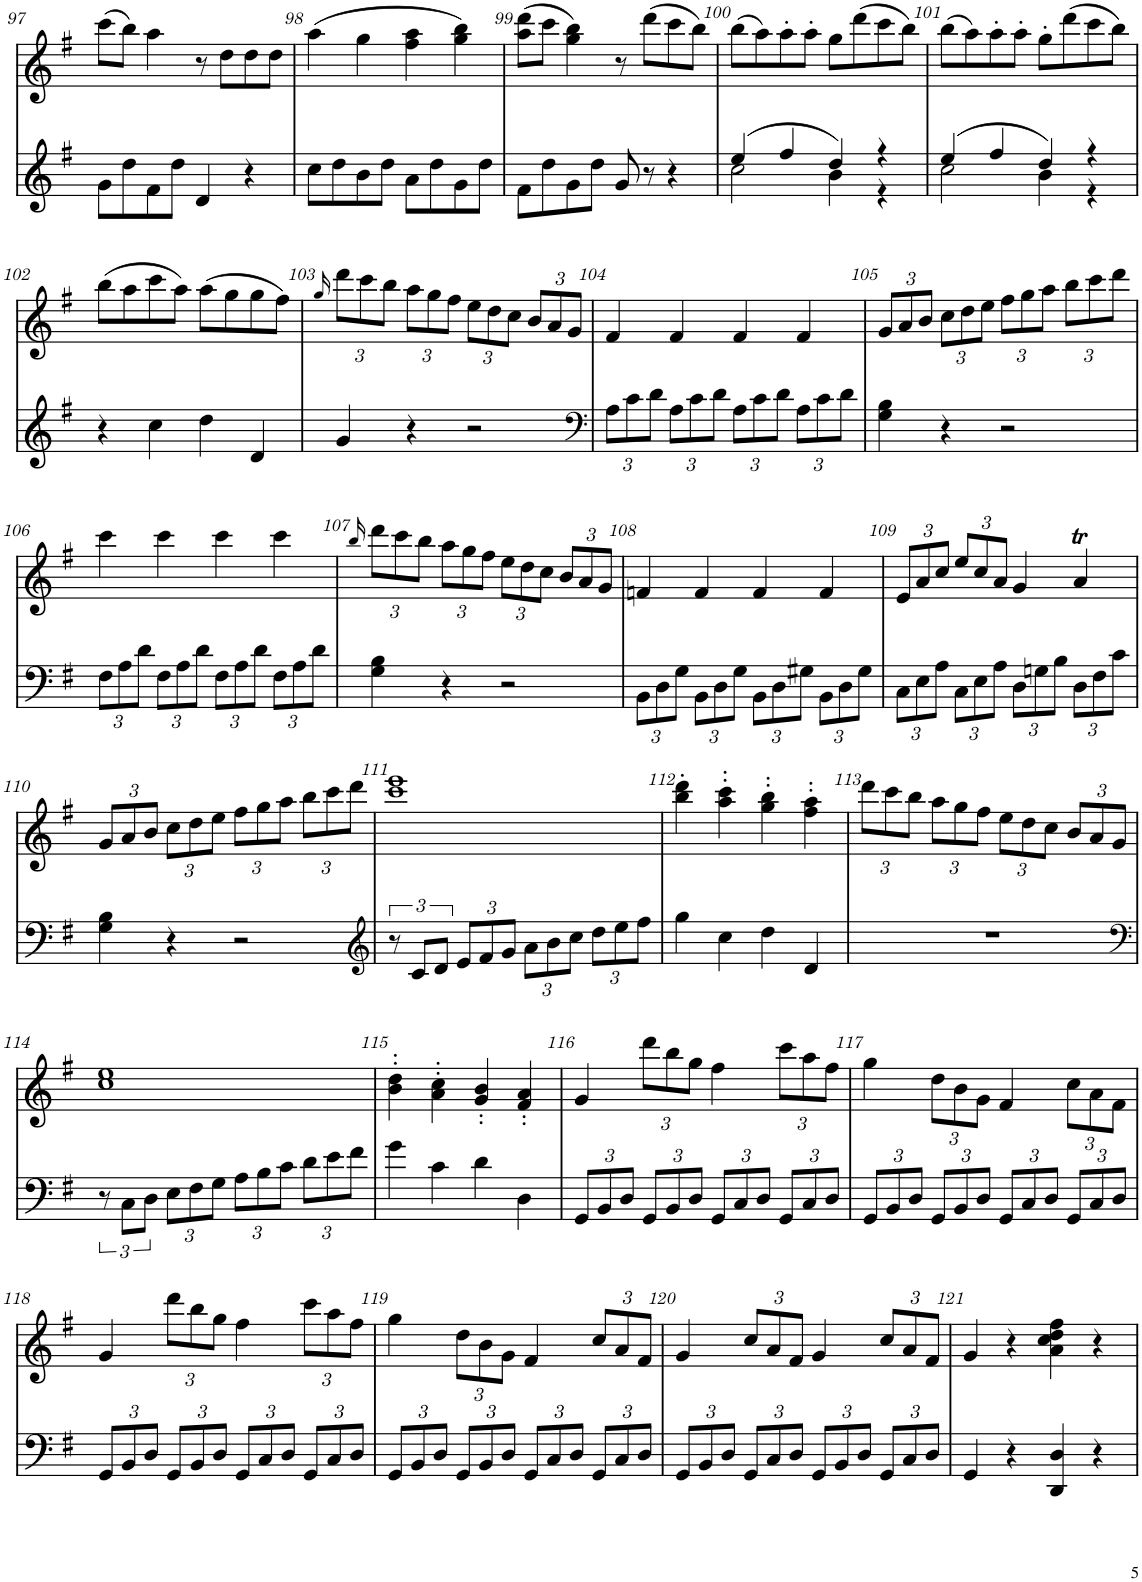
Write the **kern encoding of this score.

**kern	**kern	**text
*part2	*part1	*part1
*staff2	*staff1	*staff1
*I"piano	*I"piano	*
*I'Pno	*I'Pno	*
!!LO:PB:g=z
*clefG2	*clefG2	*
*k[f#]	*k[f#]	*
*G:	*G:	*
*M2/2	*M2/2	*
*met(c|)	*met(c|)	*
=97	=97	=97
8g\L	(8ccc\L	.
8dd\	8bb\J)	.
8f#\	4aa\	.
8dd\J	.	.
4d/	8r	.
.	8dd\L	.
4r	8dd\	.
.	8dd\J	.
=98	=98	=98
8cc\L	(4aa\	.
8dd\	.	.
8b\	4gg\	.
8dd\J	.	.
8a\L	4ff#\ 4aa\	.
8dd\	.	.
8g\	4gg\ 4bb\)	.
8dd\J	.	.
=99	=99	=99
8f#\L	(8aa\ 8ddd\L	.
8dd\	8ccc\J	.
8g\	4gg\ 4bb\)	.
8dd\J	.	.
8g/	8r	.
8r	(8ddd\L	.
4r	8ccc\	.
.	8bb\J)	.
=100	=100	=100
*^	*	*
(4ee/	2cc\	(8bb\L	.
.	.	8aa\)	.
4ff#/	.	8aa'\	.
.	.	8aa'\J	.
4dd/)	4b\	8gg\L	.
.	.	(8ddd\	.
4r	4r	8ccc\	.
.	.	8bb\J)	.
=101	=101	=101	=101
(4ee/	2cc\	(8bb\L	.
.	.	8aa\)	.
4ff#/	.	8aa'\	.
.	.	8aa'\J	.
4dd/)	4b\	8gg'\L	.
.	.	(8ddd\	.
4r	4r	8ccc\	.
.	.	8bb\J)	.
*v	*v	*	*
!!LO:LB:g=z
=102	=102	=102
4r	(8bb\L	.
.	8aa\	.
4cc\	8ccc\	.
.	8aa\J)	.
4dd\	(8aa\L	.
.	8gg\	.
4d/	8gg\	.
.	8ff#\J)	.
=103	=103	=103
.	16qgg/	.
*	*Xbrackettup	*
!	!	!LO:LY:b
4g/	12ddd\L	f
.	12ccc\	.
.	12bb\J	.
4r	12aa\L	.
.	12gg\	.
.	12ff#\J	.
2r	12ee\L	.
.	12dd\	.
.	12cc\J	.
.	12b/L	.
.	12a/	.
.	12g/J	.
=104	=104	=104
*clefF4	*	*
*Xbrackettup	*	*
12A\L	4f#/	.
12c\	.	.
12d\J	.	.
12A\L	4f#/	.
12c\	.	.
12d\J	.	.
12A\L	4f#/	.
12c\	.	.
12d\J	.	.
12A\L	4f#/	.
12c\	.	.
12d\J	.	.
=105	=105	=105
4G\ 4B\	12g/L	.
.	12a/	.
.	12b/J	.
4r	12cc\L	.
.	12dd\	.
.	12ee\J	.
2r	12ff#\L	.
.	12gg\	.
.	12aa\J	.
.	12bb\L	.
.	12ccc\	.
.	12ddd\J	.
!!LO:LB:g=z
=106	=106	=106
12F#\L	4ccc\	.
12A\	.	.
12d\J	.	.
12F#\L	4ccc\	.
12A\	.	.
12d\J	.	.
12F#\L	4ccc\	.
12A\	.	.
12d\J	.	.
12F#\L	4ccc\	.
12A\	.	.
12d\J	.	.
=107	=107	=107
.	16qbb/	.
4G\ 4B\	12ddd\L	.
.	12ccc\	.
.	12bb\J	.
4r	12aa\L	.
.	12gg\	.
.	12ff#\J	.
2r	12ee\L	.
.	12dd\	.
.	12cc\J	.
.	12b/L	.
.	12a/	.
.	12g/J	.
=108	=108	=108
12BB\L	4fn/	.
12D\	.	.
12G\J	.	.
12BB\L	4f/	.
12D\	.	.
12G\J	.	.
12BB\L	4f/	.
12D\	.	.
12G#X\J	.	.
12BB\L	4f/	.
12D\	.	.
12G#\J	.	.
=109	=109	=109
12C\L	12e/L	.
12E\	12a/	.
12A\J	12cc/J	.
12C\L	12ee/L	.
12E\	12cc/	.
12A\J	12a/J	.
12D\L	4g/	.
12Gn\	.	.
12B\J	.	.
12D\L	4aT/	.
12F#\	.	.
12c\J	.	.
!!LO:LB:g=z
=110	=110	=110
4G\ 4B\	12g/L	.
.	12a/	.
.	12b/J	.
4r	12cc\L	.
.	12dd\	.
.	12ee\J	.
2r	12ff#\L	.
.	12gg\	.
.	12aa\J	.
.	12bb\L	.
.	12ccc\	.
.	12ddd\J	.
=111	=111	=111
*clefG2	*	*
*brackettup	*	*
12r	1ccc 1eee	.
12c/L	.	.
12d/J	.	.
*Xbrackettup	*	*
12e/L	.	.
12f#/	.	.
12g/J	.	.
12a\L	.	.
12b\	.	.
12cc\J	.	.
12dd\L	.	.
12ee\	.	.
12ff#\J	.	.
=112	=112	=112
4gg\	4bb\' 4ddd\'	.
4cc\	4aa\' 4ccc\'	.
4dd\	4gg\' 4bb\'	.
4d/	4ff#\' 4aa\'	.
=113	=113	=113
1r	12ddd\L	.
.	12ccc\	.
.	12bb\J	.
.	12aa\L	.
.	12gg\	.
.	12ff#\J	.
.	12ee\L	.
.	12dd\	.
.	12cc\J	.
.	12b/L	.
.	12a/	.
.	12g/J	.
!!LO:LB:g=z
=114	=114	=114
*clefF4	*	*
*brackettup	*	*
12r	1cc 1ee	.
12C\L	.	.
12D\J	.	.
*Xbrackettup	*	*
12E\L	.	.
12F#\	.	.
12G\J	.	.
12A\L	.	.
12B\	.	.
12c\J	.	.
12d\L	.	.
12e\	.	.
12f#\J	.	.
=115	=115	=115
4g\	4b\' 4dd\'	.
4c\	4a\' 4cc\'	.
4d\	4g/' 4b/'	.
4D\	4f#/' 4a/'	.
=116	=116	=116
12GG/L	4g/	.
12BB/	.	.
12D/J	.	.
12GG/L	12ddd\L	.
12BB/	12bb\	.
12D/J	12gg\J	.
12GG/L	4ff#\	.
12C/	.	.
12D/J	.	.
12GG/L	12ccc\L	.
12C/	12aa\	.
12D/J	12ff#\J	.
=117	=117	=117
12GG/L	4gg\	.
12BB/	.	.
12D/J	.	.
12GG/L	12dd\L	.
12BB/	12b\	.
12D/J	12g\J	.
12GG/L	4f#/	.
12C/	.	.
12D/J	.	.
12GG/L	12cc\L	.
12C/	12a\	.
12D/J	12f#\J	.
!!LO:LB:g=z
=118	=118	=118
12GG/L	4g/	.
12BB/	.	.
12D/J	.	.
12GG/L	12ddd\L	.
12BB/	12bb\	.
12D/J	12gg\J	.
12GG/L	4ff#\	.
12C/	.	.
12D/J	.	.
12GG/L	12ccc\L	.
12C/	12aa\	.
12D/J	12ff#\J	.
=119	=119	=119
12GG/L	4gg\	.
12BB/	.	.
12D/J	.	.
12GG/L	12dd\L	.
12BB/	12b\	.
12D/J	12g\J	.
12GG/L	4f#/	.
12C/	.	.
12D/J	.	.
12GG/L	12cc/L	.
12C/	12a/	.
12D/J	12f#/J	.
=120	=120	=120
12GG/L	4g/	.
12BB/	.	.
12D/J	.	.
12GG/L	12cc/L	.
12C/	12a/	.
12D/J	12f#/J	.
12GG/L	4g/	.
12BB/	.	.
12D/J	.	.
12GG/L	12cc/L	.
12C/	12a/	.
12D/J	12f#/J	.
=121	=121	=121
4GG/	4g/	.
4r	4r	.
4DD/ 4D/	4a\ 4cc\ 4dd\ 4ff#\	.
4r	4r	.
=	=	=
*-	*-	*-
